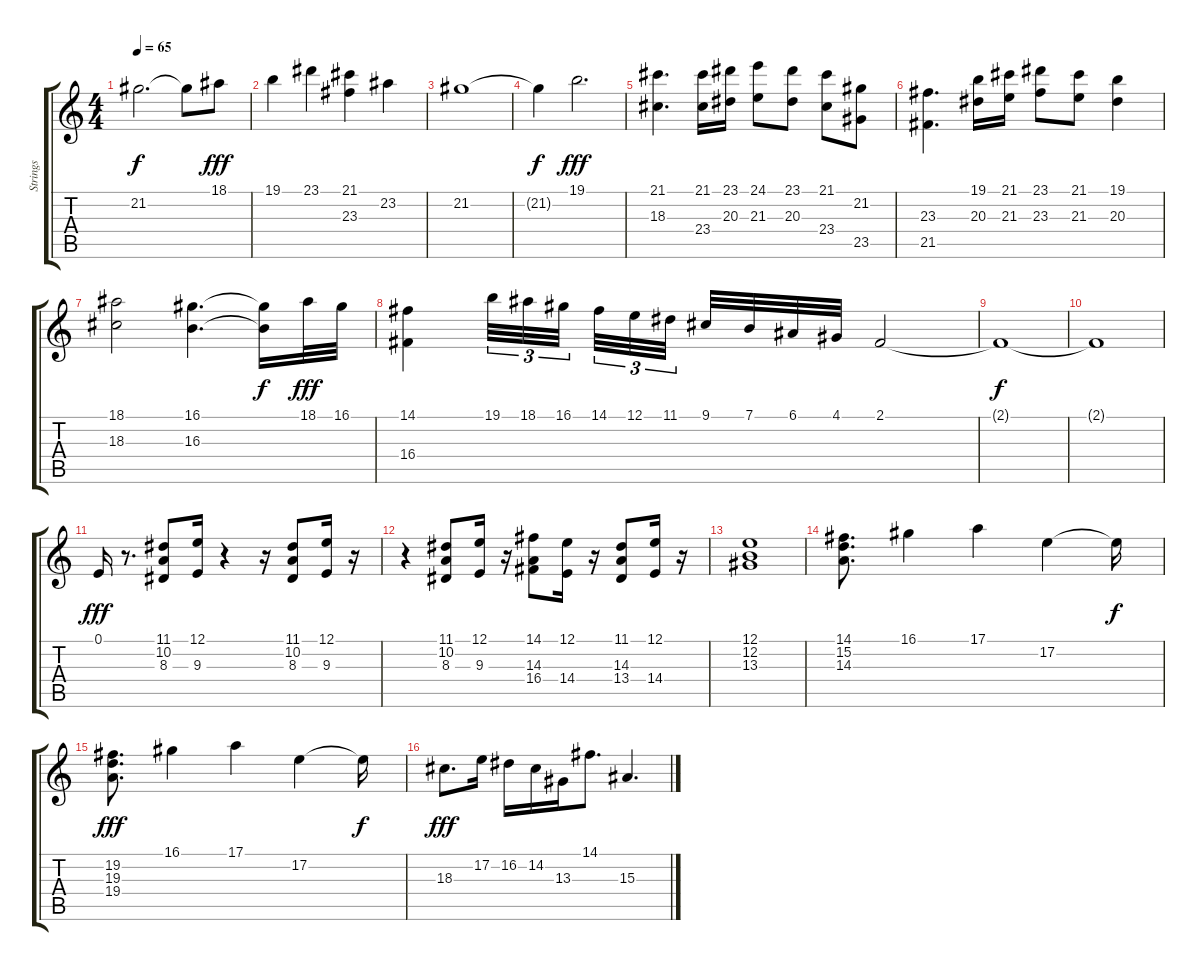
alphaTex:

\track ("Strings" "Strings") {instrument stringensemble1}
\staff {score tabs}
\tuning (E4 B3 G3 D3 A2 E2) {hide}
\ts (4 4)
\tempo 65
\clef g2
\ks c
21.2{t}.2{d dy f} 21.2{t}.8 18.1.8{dy fff} |
19.1.4 23.1.4 (21.1 23.3).4 23.2.4 |
21.2.1 |
21.2{t}.4{dy f} 19.1.2{d dy fff} |
(21.1 18.3).4{d} (21.1 23.4).16 (23.1 20.3).16 (24.1 21.3).8 (23.1 20.3).8 (21.1 23.4).8 (21.2 23.5).8 |
(23.3 21.5).4{d} (19.1 20.3).16 (21.1 21.3).16 (23.1 23.3).8 (21.1 21.3).8 (19.1 20.3).4 |
(18.1 18.3).2 (16.1 16.3).4{d} (16.1{t} 16.3{t}).16{dy f} 18.1.32{dy fff} 16.1.32 |
(14.1 16.4).4 19.1.32{tu (3 2)} 18.1.32{tu (3 2)} 16.1.32{tu (3 2) beam splitsecondary} 14.1.32{tu (3 2)} 12.1.32{tu (3 2)} 11.1.32{tu (3 2) beam splitsecondary} 9.1.32 7.1.32 6.1.32 4.1.32 2.1.2 |
2.1{t}.1{dy f} |
2.1{t}.1 |
0.1.16{dy fff} r.8{d} (11.1 10.2 8.3).8 (12.1 9.3).16 r.4 r.16 (11.1 10.2 8.3).8 (12.1 9.3).16 r.16 |
r.4 (11.1 10.2 8.3).8 (12.1 9.3).16 r.16 (14.1 14.3 16.4).8 (12.1 14.4).16 r.16 (11.1 14.3 13.4).8 (12.1 14.4).16 r.16 |
(12.1 12.2 13.3).1 |
(14.1 15.2 14.3).8{d} 16.1.4 17.1.4 17.2.4 17.2{t}.16{dy f} |
(19.2 19.3 19.4).8{d dy fff} 16.1.4 17.1.4 17.2.4 17.2{t}.16{dy f} |
18.3.8{d dy fff} 17.2.16 16.2.16 14.2.16 13.3.16 14.1.8{d} 15.3.4{d}
